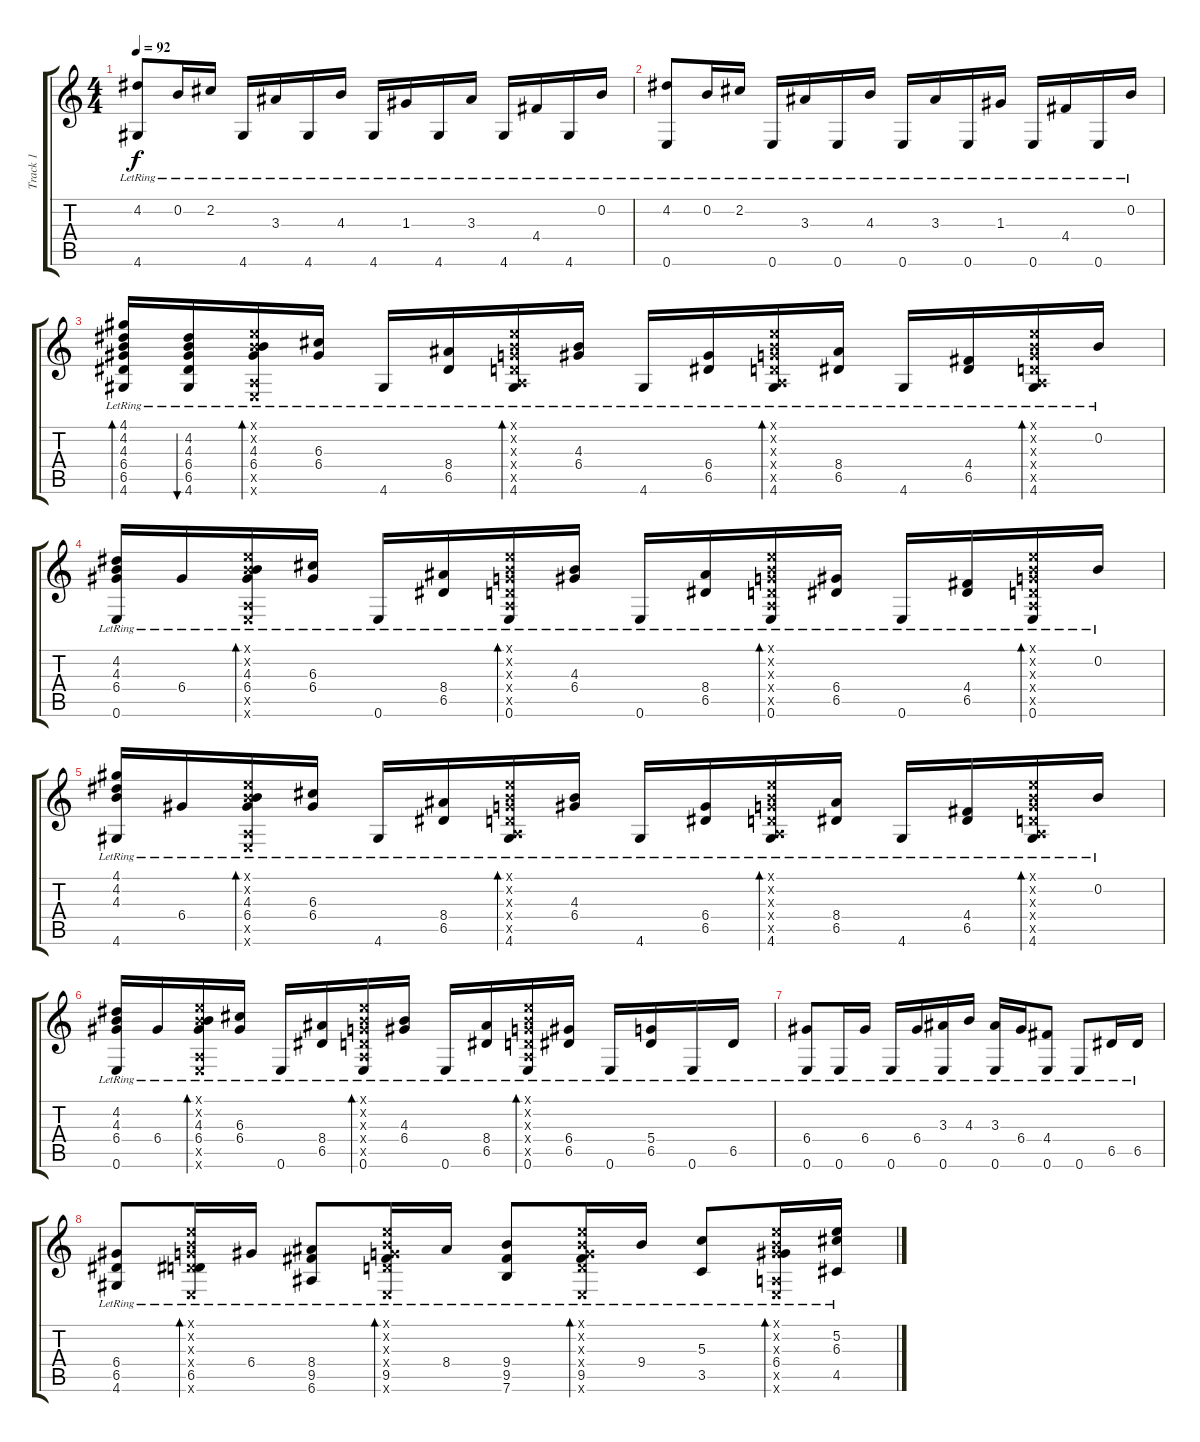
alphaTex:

\track ("Track 1" "Track 1") {instrument acousticguitarsteel}
\staff {score tabs}
\tuning (E4 B3 G3 D3 A2 E2) {hide}
\ts (4 4)
\tempo 92
\clef g2
\ks c
(4.2{lr} 4.6{lr}).8{dy f} 0.2{lr}.16 2.2{lr}.16 4.6{lr}.16 3.3{lr}.16 4.6{lr}.16 4.3{lr}.16 4.6{lr}.16 1.3{lr}.16 4.6{lr}.16 3.3{lr}.16 4.6{lr}.16 4.4{lr}.16 4.6{lr}.16 0.2{lr}.16 |
(4.2{lr} 0.6{lr}).8 0.2{lr}.16 2.2{lr}.16 0.6{lr}.16 3.3{lr}.16 0.6{lr}.16 4.3{lr}.16 0.6{lr}.16 3.3{lr}.16 0.6{lr}.16 1.3{lr}.16 0.6{lr}.16 4.4{lr}.16 0.6{lr}.16 0.2{lr}.16 |
(4.1{lr} 4.2{lr} 4.3{lr} 6.4{lr} 6.5{lr} 4.6{lr}).16{bd 30} (4.2{lr} 4.3{lr} 6.4{lr} 6.5{lr} 4.6{lr}).16{bu 30} (0.1{x} 0.2{x} 4.3{lr} 6.4{lr} 0.5{x} 0.6{x}).16{bd 30} (6.3{lr} 6.4{lr}).16 4.6{lr}.16 (8.4{lr} 6.5{lr}).16 (0.1{x} 0.2{x} 0.3{x} 0.4{x} 0.5{x} 4.6{lr}).16{bd 30} (4.3{lr} 6.4{lr}).16 4.6{lr}.16 (6.4{lr} 6.5{lr}).16 (0.1{x} 0.2{x} 0.3{x} 0.4{x} 0.5{x} 4.6{lr}).16{bd 30} (8.4{lr} 6.5{lr}).16 4.6{lr}.16 (4.4{lr} 6.5{lr}).16 (0.1{x} 0.2{x} 0.3{x} 0.4{x} 0.5{x} 4.6{lr}).16{bd 30} 0.2{lr}.16 |
(4.2{lr} 4.3{lr} 6.4{lr} 0.6{lr}).16 6.4{lr}.16 (0.1{x} 0.2{x} 4.3{lr} 6.4{lr} 0.5{x} 0.6{x}).16{bd 30} (6.3{lr} 6.4{lr}).16 0.6{lr}.16 (8.4{lr} 6.5{lr}).16 (0.1{x} 0.2{x} 0.3{x} 0.4{x} 0.5{x} 0.6{lr}).16{bd 30} (4.3{lr} 6.4{lr}).16 0.6{lr}.16 (8.4{lr} 6.5{lr}).16 (0.1{x} 0.2{x} 0.3{x} 0.4{x} 0.5{x} 0.6{lr}).16{bd 30} (6.4{lr} 6.5{lr}).16 0.6{lr}.16 (4.4{lr} 6.5{lr}).16 (0.1{x} 0.2{x} 0.3{x} 0.4{x} 0.5{x} 0.6{lr}).16{bd 30} 0.2{lr}.16 |
(4.1{lr} 4.2{lr} 4.3{lr} 4.6{lr}).16 6.4{lr}.16 (0.1{x} 0.2{x} 4.3{lr} 6.4{lr} 0.5{x} 0.6{x}).16{bd 30} (6.3{lr} 6.4{lr}).16 4.6{lr}.16 (8.4{lr} 6.5{lr}).16 (0.1{x} 0.2{x} 0.3{x} 0.4{x} 0.5{x} 4.6{lr}).16{bd 30} (4.3{lr} 6.4{lr}).16 4.6{lr}.16 (6.4{lr} 6.5{lr}).16 (0.1{x} 0.2{x} 0.3{x} 0.4{x} 0.5{x} 4.6{lr}).16{bd 30} (8.4{lr} 6.5{lr}).16 4.6{lr}.16 (4.4{lr} 6.5{lr}).16 (0.1{x} 0.2{x} 0.3{x} 0.4{x} 0.5{x} 4.6{lr}).16{bd 30} 0.2{lr}.16 |
(4.2{lr} 4.3{lr} 6.4{lr} 0.6{lr}).16 6.4{lr}.16 (0.1{x} 0.2{x} 4.3{lr} 6.4{lr} 0.5{x} 0.6{x}).16{bd 30} (6.3{lr} 6.4{lr}).16 0.6{lr}.16 (8.4{lr} 6.5{lr}).16 (0.1{x} 0.2{x} 0.3{x} 0.4{x} 0.5{x} 0.6{lr}).16{bd 30} (4.3{lr} 6.4{lr}).16 0.6{lr}.16 (8.4{lr} 6.5{lr}).16 (0.1{x} 0.2{x} 0.3{x} 0.4{x} 0.5{x} 0.6{lr}).16{bd 30} (6.4{lr} 6.5{lr}).16 0.6{lr}.16 (5.4{lr} 6.5{lr}).16 0.6{lr}.16 6.5{lr}.16 |
(6.4{lr} 0.6{lr}).8 0.6{lr}.16 6.4{lr}.16 0.6{lr}.16 6.4{lr}.16 (3.3{lr} 0.6{lr}).16 4.3{lr}.16 (3.3{lr} 0.6{lr}).16 6.4{lr}.16 (4.4{lr} 0.6{lr}).8 0.6{lr}.8 6.5{lr}.16 6.5{lr}.16 |
(6.4{lr} 6.5{lr} 4.6{lr}).8 (0.1{x} 0.2{x} 0.3{x} 0.4{x} 6.5{lr} 0.6{x}).16{bd 30} 6.4{lr}.16 (8.4{lr} 9.5{lr} 6.6{lr}).8 (0.1{x} 0.2{x} 0.3{x} 0.4{x} 9.5{lr} 0.6{x}).16{bd 30} 8.4{lr}.16 (9.4{lr} 9.5{lr} 7.6{lr}).8 (0.1{x} 0.2{x} 0.3{x} 0.4{x} 9.5{lr} 0.6{x}).16{bd 30} 9.4{lr}.16 (5.3{lr} 3.5{lr}).8 (0.1{x} 0.2{x} 0.3{x} 6.4{lr} 0.5{x} 0.6{x}).16{bd 30} (5.2{lr} 6.3{lr} 4.5{lr}).16
